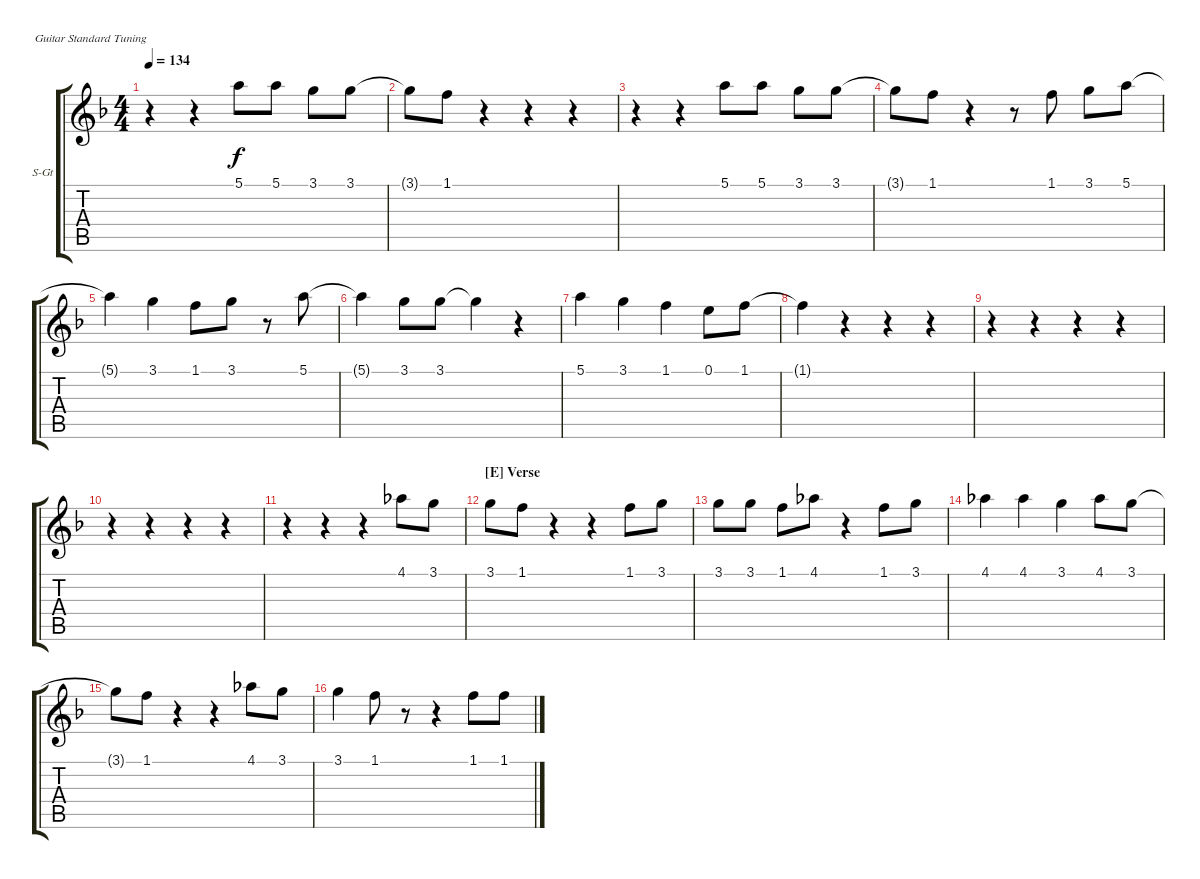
\defaultSystemsLayout 4
\bracketExtendMode groupsimilarinstruments
\firstSystemTrackNameOrientation horizontal
\otherSystemsTrackNameOrientation horizontal
\track ("Ronnie" "S-Gt") {instrument acousticguitarsteel}
\staff {score tabs}
\tuning (E4 B3 G3 D3 A2 E2)
\ts (4 4)
\tempo 134
\clef g2
\scale
0.333333
\ks f
r.4{dy f} r.4 5.1.8 5.1.8 3.1.8 3.1.8 |
\scale
0.333333 3.1{t}.8 1.1.8 r.4 r.4 r.4 |
\scale
0.333333 r.4 r.4 5.1.8 5.1.8 3.1.8 3.1.8 |
\scale
0.333333 3.1{t}.8 1.1.8 r.4 r.8 1.1.8 3.1.8 5.1.8 |
\scale
0.333333 5.1{t}.4 3.1.4 1.1.8 3.1.8 r.8 5.1.8 |
\scale
0.333333 5.1{t}.4 3.1.8 3.1.8 3.1{t}.4 r.4 |
\scale
0.333333 5.1.4 3.1.4 1.1.4 0.1.8 1.1.8 |
\scale
0.333333 1.1{t}.4 r.4 r.4 r.4 |
\scale
0.333333 r.4 r.4 r.4 r.4 |
\scale
0.333333 r.4 r.4 r.4 r.4 |
\scale
0.333333 r.4 r.4 r.4 4.1.8 3.1.8 |
\section ("E" "Verse")
\scale
0.333333 3.1.8 1.1.8 r.4 r.4 1.1.8 3.1.8 |
\scale
0.333333 3.1.8 3.1.8 1.1.8 4.1.8 r.4 1.1.8 3.1.8 |
\scale
0.333333 4.1.4 4.1.4 3.1.4 4.1.8 3.1.8 |
\scale
0.333333 3.1{t}.8 1.1.8 r.4 r.4 4.1.8 3.1.8 |
\scale
0.333333 3.1.4 1.1.8 r.8 r.4 1.1.8 1.1.8
